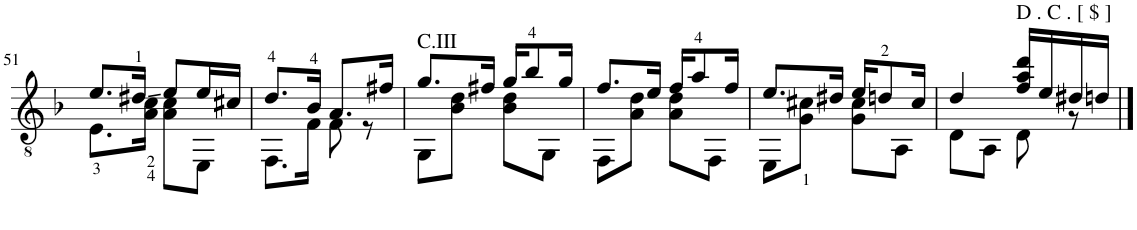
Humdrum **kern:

**kern
*part1
*staff1
*I"Guitar
*I'Guit.
!!LO:PB:g=z
*clefGv2
*k[b-]
*M2/4
=51
*^
8.e/L	8.E\L
16d#X/Jk	16A\ 16c\Jk
8e/L	8A\ 8c\L
16e/L	8EE\J
16c#X/JJ	.
=52	=52
8.d/L	8.FF\L
16B-/Jk	16F\Jk
8.A/L	8F\
.	8r
16f#X/Jk	.
=53	=53
!LO:TX:a:t=C.III	!
8.g/L	8GG\L
.	8B-\ 8d\J
16f#X/Jk	.
16g/KL	8B-\ 8d\L
8b-/	.
.	8GG\J
16g/Jk	.
=54	=54
8.f/L	8FF\L
.	8A\ 8d\J
16e/Jk	.
16f/KL	8A\ 8d\L
8a/	.
.	8FF\J
16f/Jk	.
=55	=55
8.e/L	8EE\L
.	8G\ 8c#X\J
16d#X/Jk	.
16e/KL	8G\ 8c#\L
8dn/	.
.	8AA\J
16c#/Jk	.
=56	=56
4d/	8D\L
.	8AA\J
!LO:TX:a:t=D . C . [ $ ]	!
16f/ 16a/ 16dd/LL	8D\
16e/	.
16d#X/	8r
16dn/JJ	.
*v	*v
==
*-
